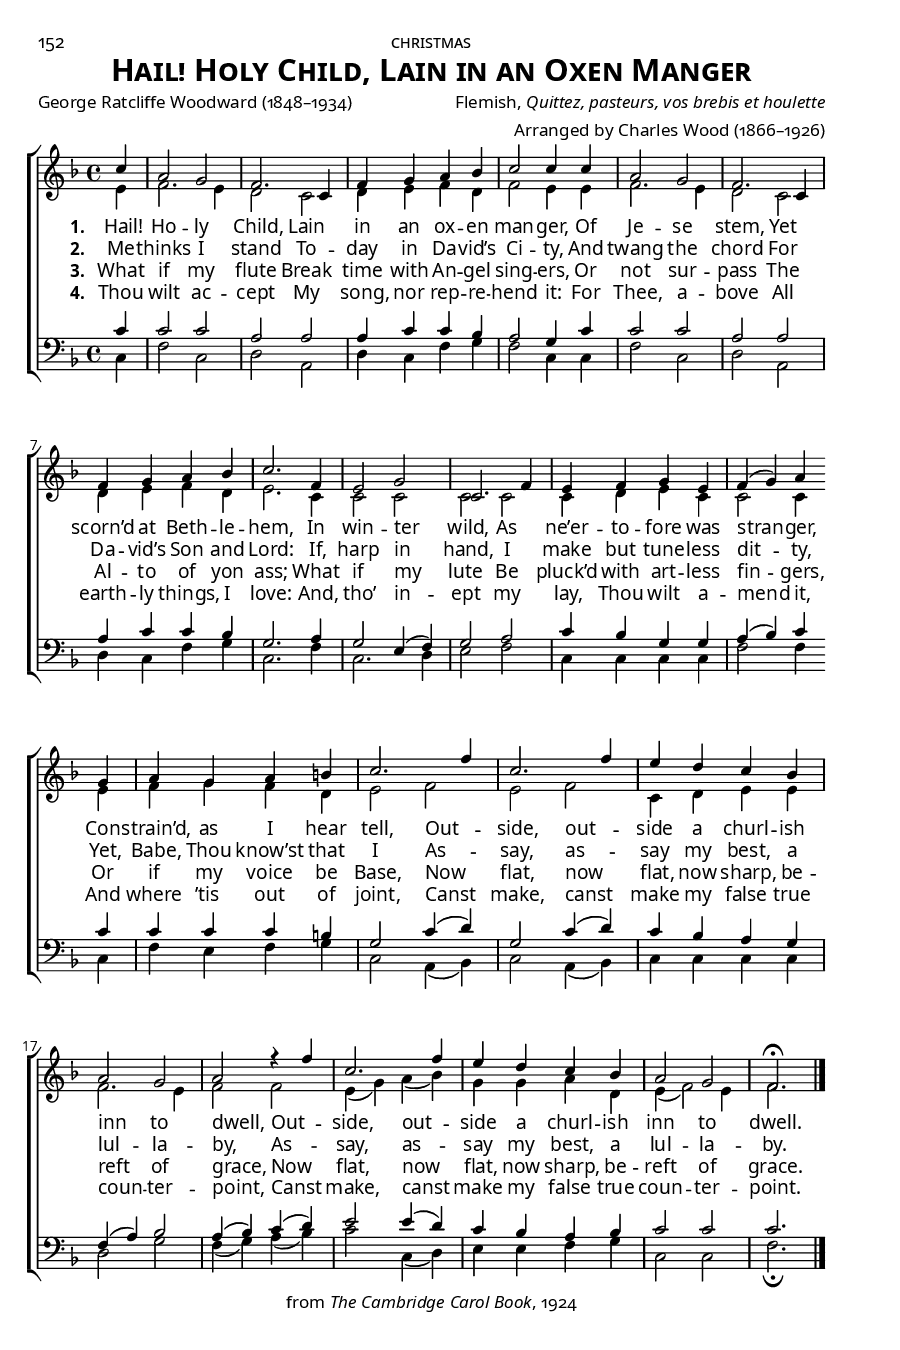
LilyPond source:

\version "2.14.2"
\include "util.ly"
\header {
  title = \markup{\override #'(font-name . "Garamond Premier Pro Semibold"){ \abs-fontsize #15 \smallCapsOldStyle"Hail! Holy Child, Lain in an Oxen Manger"}}
  poet = \markup\oldStyleNum"George Ratcliffe Woodward (1848–1934)"
  composer = \markup{"Flemish,"\italic"Quittez, pasteurs, vos brebis et houlette"}
  arranger = \markup\oldStyleNum"Arranged by Charles Wood (1866–1926)"
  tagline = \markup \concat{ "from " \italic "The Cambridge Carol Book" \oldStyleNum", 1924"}
}
\paper {
  %print-all-headers = ##f
  paper-height = 9\in
  paper-width = 6\in
  indent = 0\in
  %system-system-spacing = #'((basic-distance . 10) (padding . 0))
  %system-system-spacing =
  %  #'((basic-distance . 0)
  %     (minimum-distance . 0)
  %     (padding . -0.35)
  %     (stretchability . 100))
  ragged-last-bottom = ##f
  ragged-bottom = ##f
  two-sided = ##t
  inner-margin = 0.5\in
  outer-margin = 0.25\in
  top-margin = 0.25\in
  bottom-margin = 0.25\in
  first-page-number = #152
  print-first-page-number = ##t
  headerLine = \markup{\override #'(font-name . "Garamond Premier Pro") \smallCapsOldStyle"christmas"}
  oddHeaderMarkup = \markup\fill-line{
     \override #'(font-name . "Garamond Premier Pro")\abs-fontsize #8.5
     \combine 
        \fill-line{"" \if \should-print-page-number
        \oldStylePageNum""
        }
        \fill-line{\headerLine}
  }
  evenHeaderMarkup = \markup {
     \override #'(font-name . "Garamond Premier Pro")\abs-fontsize #8.5
     \combine
        \if \should-print-page-number
        \oldStylePageNum""
        \fill-line{\headerLine}
  }
}
#(set-global-staff-size 15) \paper{ #(define fonts (make-pango-font-tree "GoudyOlSt BT" "Garamond Premier Pro" "Garamond Premier Pro" (/ 15 20))) }
global = {
  \key f \major
  \time 4/4
  \autoBeamOff
  \override DynamicLineSpanner #'staff-padding = #0.0
  \override DynamicLineSpanner #'Y-extent = #'(-1 . 1)
}

sopMusic = \relative c' {
  \partial 4 c'4 |
  a2 g |
  f2. c4 |
  f g a bes |
  c2 c4 c |
  a2 g |
  f2. c4 |
  
  f g a bes |
  c2. f,4 |
  e2 g |
  c,2. f4 |
  e f g e |
  
  f( g) a \bar""\break g |
  a g a b |
  c2. f4 |
  c2. f4 |
  e d c bes |
  
  a2 g |
  a r4 f' |
  c2. f4 |
  e d c bes |
  a2 g |
  \partial 2. f2.\fermata \bar "|."
}
sopWords = \lyricmode {
  
}

altoMusic = \relative c' {
  e4 |
  f2. e4 |
  d2 c |
  d4 e f d |
  f2 e4 e |
  f2. e4 |
  d2 c |
  
  d4 e f d |
  e2. c4 |
  c2 c |
  c2 c |
  c4 d e c |
  
  c2 c4 e |
  f g f d |
  e2 f |
  e f |
  c4 d e e |
  
  f2. e4 |
  f2 f |
  e4( g) a( bes) g g a d, |
  e( f2) e4 |
  f2. \bar "|."
}
altoWords = \lyricmode {  
  \dropLyricsV
  \set stanza = #"1. "
  \set associatedVoice = "tenors"
  Hail! Ho -- ly Child,
  Lain in an ox -- en man -- ger,
  Of Je -- se stem,
  Yet scorn’d at Beth -- le -- hem,
  In win -- ter wild,
  As ne’er -- to -- fore was stran -- ger,
  Con -- strain’d, as I hear tell,
  Out -- side, out -- side
  a churl -- ish inn to dwell,
  Out -- side, out -- side
  a churl -- ish inn to dwell.
}
altoWordsII = \lyricmode {
  \dropLyricsV
%\markup\italic
  \set stanza = #"2. "
  \set associatedVoice = "tenors"
  Me -- thinks I stand
  To -- day in Da -- vid’s Ci -- ty,
  And twang the chord
  For Da -- vid’s Son and Lord:
  If, harp in hand,
  I make but tune -- less dit -- ty,
  Yet, Babe, Thou know’st that I
  As -- say, as -- say my best, a lul -- la -- by,
  As -- say, as -- say my best, a lul -- la -- by.
}
altoWordsIII = \lyricmode {
  \dropLyricsV
  \set stanza = #"3. "
  \set associatedVoice = "tenors"
  What if my flute
  Break time with An -- gel sing -- ers,
  Or not sur -- pass
  The Al -- to of yon ass;
  What if my lute
  Be pluck’d with art -- less fin -- gers,
  Or if my voice be Base,
  Now flat, now flat, now sharp, be -- reft of grace,
  Now flat, now flat, now sharp, be -- reft of grace.
}
altoWordsIV = \lyricmode {
  \dropLyricsV
  \set stanza = #"4. "
  \set associatedVoice = "tenors"
  Thou wilt ac -- cept
  My song, nor rep -- re -- hend it:
  For Thee, a -- bove
  All earth -- ly things, I love:
  And, tho’ in -- ept my lay,
  Thou wilt a -- mend it,
  And where ’tis out of joint,
  Canst make, canst make my false true coun -- ter -- point,
  Canst make, canst make my false true coun -- ter -- point.
}
altoWordsV = \lyricmode {
  \set stanza = #"5. "
  \set ignoreMelismata = ##t
}
altoWordsVI = \lyricmode {
  \set stanza = #"6. "
  \set ignoreMelismata = ##t
}
tenorMusic = \relative c' {
  c4 |
  c2 c |
  a a |
  a4 c c bes |
  a2 g4 c |
  c2 c |
  a a |
  
  a4 c c bes |
  g2. a4 |
  g2 e4( f) |
  g2 a |
  c4 bes g g |
  
  a( bes) c c |
  c c c b |
  g2 c4( d) |
  g,2 c4( d) |
  c bes a g |
  
  f( a) bes2 |
  a4( bes) c( d) |
  e2 e4( d) |
  c4 bes a bes |
  c2 c |
  c2. \bar "|."
}
tenorWords = \lyricmode {

}

bassMusic = \relative c {
  c4 |
  f2 c |
  d a |
  d4 c f g |
  f2 c4 c |
  f2 c |
  d a |
  
  d4 c f g |
  c,2. f4 |
  c2. d4 |
  e2 f |
  c4 c c c |
  
  f2 f4 c |
  f e f g |
  c,2 a4( bes) |
  c2 a4( bes) |
  c c c c |
  
  d2 g |
  f4( g) a( bes) |
  c2 c,4( d) |
  e e f g |
  c,2 c |
  f2.\fermata \bar "|."
}
bassWords = \lyricmode {

}

pianoRH = \relative c' {
  
}
pianoLH = \relative c' {
  
}

\score {
  <<
   \new ChoirStaff <<
    \new Staff = women <<
      \new Voice = "sopranos" { \voiceOne << \global \sopMusic >> }
      \new Voice = "altos" { \voiceTwo << \global \altoMusic >> }
    >>
    \new Staff = men <<
      \clef bass
      \new Voice = "tenors" { \voiceOne << \global \tenorMusic >> }
      \new Voice = "basses" { \voiceTwo << \global \bassMusic >> }
    >>
    \new Lyrics \with { alignAboveContext = #"women" \override VerticalAxisGroup #'nonstaff-relatedstaff-spacing = #'((basic-distance . 1))} \lyricsto "sopranos" \sopWords
    \new Lyrics = "altosVI"  \with { alignBelowContext = #"women" } \lyricsto "altos" \altoWordsVI
    \new Lyrics = "altosV"  \with { alignBelowContext = #"women" } \lyricsto "altos" \altoWordsV
    \new Lyrics = "altosIV"  \with { alignBelowContext = #"women" } \lyricsto "altos" \altoWordsIV
    \new Lyrics = "altosIII"  \with { alignBelowContext = #"women" } \lyricsto "altos" \altoWordsIII
    \new Lyrics = "altosII"  \with { alignBelowContext = #"women" } \lyricsto "altos" \altoWordsII
    \new Lyrics = "altos"  \with { alignBelowContext = #"women" \override VerticalAxisGroup #'nonstaff-relatedstaff-spacing = #'((basic-distance . 1)) } \lyricsto "altos" \altoWords
    \new Lyrics \with { alignAboveContext = #"men" \override VerticalAxisGroup #'nonstaff-relatedstaff-spacing = #'((basic-distance . 1)) } \lyricsto "tenors" \tenorWords
    \new Lyrics \with { alignBelowContext = #"men" \override VerticalAxisGroup #'nonstaff-relatedstaff-spacing = #'((basic-distance . 1)) } \lyricsto "basses" \bassWords
  >>
%    \new PianoStaff << \new Staff { \new Voice { \pianoRH } } \new Staff { \clef "bass" \pianoLH } >>
  >>
  \layout {
    \context {
      \Score
      %\override SpacingSpanner #'base-shortest-duration = #(ly:make-moment 1 8)
      %\override SpacingSpanner #'common-shortest-duration = #(ly:make-moment 1 4)
    }
    \context {
      % Remove all empty staves
      % \Staff \RemoveEmptyStaves \override VerticalAxisGroup #'remove-first = ##t
    }
    \context {
      \Lyrics
      \override LyricText #'X-offset = #center-on-word
    }
  }
  \midi {
    \tempo 4 = 180
    \set Staff.midiInstrument = "piccolo"
  
    \context {
      \Voice
      \remove "Dynamic_performer"
    }
  }
}
